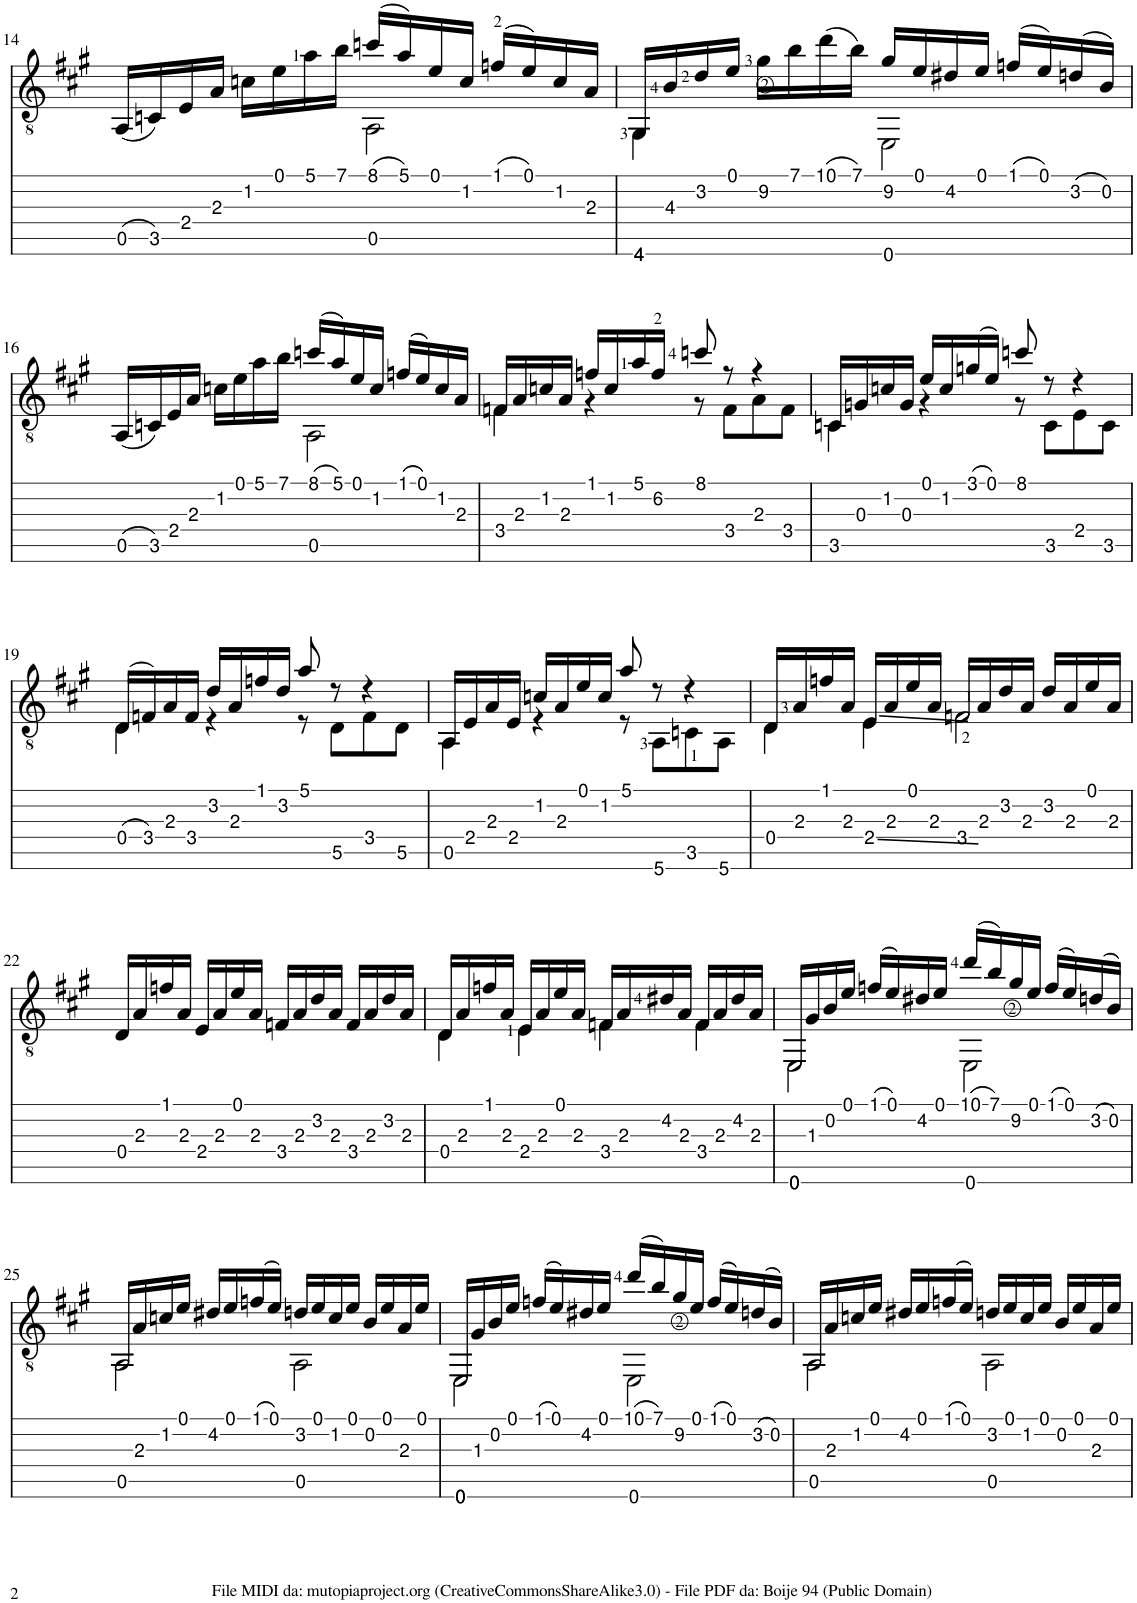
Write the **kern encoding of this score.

**kern	**kern
*part1	*part1
*staff2	*staff1
*I"Guitar	*
*I'Guit.	*
!!LO:PB:g=z
*	*clefGv2
*k[f#c#g#]	*k[f#c#g#]
*M4/4	*M4/4
=14	=14
*^	*^
16AALL	2ryy	(16AA/LL	2ryy
16CJ	.	16Cn/)	.
16EL	.	16E/	.
16AJJ	.	16A/JJ	.
16cLL	.	16cn\LL	.
16eJ	.	16e\	.
16aL	.	16a\	.
16bJJ	.	16b\JJ	.
16ccLL	2AA	(16ccn/LL	2AA\
16aJ	.	16a/)	.
16eL	.	16e/	.
16cJJ	.	16c/JJ	.
16fLL	.	(16fn/LL	.
16eJ	.	16e/)	.
16cL	.	16c/	.
16AJJ	.	16A/JJ	.
=15	=15	=15	=15
16GG#LL	4GG#	16GG#/LL	4GG#\
16BJ	.	16B/	.
16dL	.	16d/	.
16eJJ	.	16e/JJ	.
16g#LL	4ryy	16g#\LL	4ryy
16bJ	.	16b\	.
16ddL	.	(16dd\	.
16bJJ	.	16b\JJ)	.
16g#LL	2EE	16g#/LL	2EE\
16eJ	.	16e/	.
16d#XL	.	16d#X/	.
16eJJ	.	16e/JJ	.
16fLL	.	(16fn/LL	.
16eJ	.	16e/)	.
16dnL	.	(16dn/	.
16BJJ	.	16B/JJ)	.
!!LO:LB:g=z	!!
=16	=16	=16	=16
16AALL	2ryy	(16AA/LL	2ryy
16CnJ	.	16Cn/)	.
16EL	.	16E/	.
16AJJ	.	16A/JJ	.
16cLL	.	16cn\LL	.
16eJ	.	16e\	.
16aL	.	16a\	.
16bJJ	.	16b\JJ	.
16ccnLL	2AA	(16ccn/LL	2AA\
16aJ	.	16a/)	.
16eL	.	16e/	.
16cJJ	.	16c/JJ	.
16fnLL	.	(16fn/LL	.
16eJ	.	16e/)	.
16cL	.	16c/	.
16AJJ	.	16A/JJ	.
=17	=17	=17	=17
16FLL	4F	16Fn/LL	4F\
16AJ	.	16A/	.
16cL	.	16cn/	.
16AJJ	.	16A/JJ	.
16fLL	4r	16fn/LL	4r
16cJ	.	16c/	.
16aL	.	16a/	.
16fJJ	.	16f/JJ	.
8cc	8r	8ccn/	8r
8r	8F	8r	8F\L
4r	8AL	4r	8A\
.	8FJ	.	8F\J
=18	=18	=18	=18
16CLL	4C	16Cn/LL	4C\
16GJ	.	16Gn/	.
16cL	.	16cn/	.
16GJJ	.	16G/JJ	.
16eLL	4r	16e/LL	4r
16cJ	.	16c/	.
16gL	.	(16gn/	.
16eJJ	.	16e/JJ)	.
8cc	8r	8ccn/	8r
8r	8C	8r	8C\L
4r	8EL	4r	8E\
.	8CJ	.	8C\J
!!LO:LB:g=z	!!
=19	=19	=19	=19
16DLL	4D	(16D/LL	4D\
16FJ	.	16Fn/)	.
16AL	.	16A/	.
16FJJ	.	16F/JJ	.
16dLL	4r	16d/LL	4r
16AJ	.	16A/	.
16fL	.	16fn/	.
16dJJ	.	16d/JJ	.
8a	8r	8a/	8r
8r	8D	8r	8D\L
4r	8FL	4r	8F\
.	8DJ	.	8D\J
=20	=20	=20	=20
16AALL	4AA	16AA/LL	4AA\
16EJ	.	16E/	.
16AL	.	16A/	.
16EJJ	.	16E/JJ	.
16cLL	4r	16cn/LL	4r
16AJ	.	16A/	.
16eL	.	16e/	.
16cJJ	.	16c/JJ	.
8a	8r	8a/	8r
8r	8AA	8r	8AA\L
4r	8CL	4r	8Cn\
.	8AAJ	.	8AA\J
=21	=21	=21	=21
16DLL	4D	16D/LL	4D\
16AJ	.	16A/	.
16fL	.	16fn/	.
16AJJ	.	16A/JJ	.
16ELL	4E	16E/LL	4E\
16AJ	.	16A/	.
16eL	.	16e/	.
16AJJ	.	16A/JJ	.
!	!	!LO:N:head=open	!
16FLL	2F	16Fn/LL	2F\
16AJ	.	16A/	.
16dL	.	16d/	.
16AJJ	.	16A/JJ	.
16dLL	.	16d/LL	.
16AJ	.	16A/	.
16eL	.	16e/	.
16AJJ	.	16A/JJ	.
*v	*v	*	*
*	*v	*v
!!LO:LB:g=z
=22	=22
16DLL	16D/LL
16AJ	16A/
16fL	16fn/
16AJJ	16A/JJ
16ELL	16E/LL
16AJ	16A/
16eL	16e/
16AJJ	16A/JJ
16FLL	16Fn/LL
16AJ	16A/
16dL	16d/
16AJJ	16A/JJ
16FLL	16F/LL
16AJ	16A/
16dL	16d/
16AJJ	16A/JJ
=23	=23
*^	*^
16DLL	4D	16D/LL	4D\
16AJ	.	16A/	.
16fL	.	16fn/	.
16AJJ	.	16A/JJ	.
16ELL	4E	16E/LL	4E\
16AJ	.	16A/	.
16eL	.	16e/	.
16AJJ	.	16A/JJ	.
16FLL	4F	16Fn/LL	4F\
16AJ	.	16A/	.
16d#L	.	16d#X/	.
16AJJ	.	16A/JJ	.
16FLL	4F	16F/LL	4F\
16AJ	.	16A/	.
16d#L	.	16d#/	.
16AJJ	.	16A/JJ	.
=24	=24	=24	=24
!	!	!LO:N:head=open	!
16EELL	2EE	16EE/LL	2EE\
16G#J	.	16G#/	.
16BL	.	16B/	.
16eJJ	.	16e/JJ	.
16fLL	.	(16fn/LL	.
16eJ	.	16e/)	.
16d#L	.	16d#X/	.
16eJJ	.	16e/JJ	.
16ddLL	2EE	(16dd/LL	2EE\
16bJ	.	16b/)	.
16g#L	.	16g#/	.
16eJJ	.	16e/JJ	.
16fLL	.	(16f/LL	.
16eJ	.	16e/)	.
16dL	.	(16dn/	.
16BJJ	.	16B/JJ)	.
!!LO:LB:g=z	!!
=25	=25	=25	=25
!	!	!LO:N:head=open	!
16AALL	2AA	16AA/LL	2AA\
16AJ	.	16A/	.
16cL	.	16cn/	.
16eJJ	.	16e/JJ	.
16d#LL	.	16d#X/LL	.
16eJ	.	16e/	.
16fL	.	(16fn/	.
16eJJ	.	16e/JJ)	.
16dLL	2AA	16dn/LL	2AA\
16eJ	.	16e/	.
16cL	.	16c/	.
16eJJ	.	16e/JJ	.
16BLL	.	16B/LL	.
16eJ	.	16e/	.
16AL	.	16A/	.
16eJJ	.	16e/JJ	.
=26	=26	=26	=26
!	!	!LO:N:head=open	!
16EELL	2EE	16EE/LL	2EE\
16G#J	.	16G#/	.
16BL	.	16B/	.
16eJJ	.	16e/JJ	.
16fLL	.	(16fn/LL	.
16eJ	.	16e/)	.
16d#L	.	16d#X/	.
16eJJ	.	16e/JJ	.
16ddLL	2EE	(16dd/LL	2EE\
16bJ	.	16b/)	.
16g#L	.	16g#/	.
16eJJ	.	16e/JJ	.
16fLL	.	(16f/LL	.
16eJ	.	16e/)	.
16dL	.	(16dn/	.
16BJJ	.	16B/JJ)	.
=27	=27	=27	=27
!	!	!LO:N:head=open	!
16AALL	2AA	16AA/LL	2AA\
16AJ	.	16A/	.
16cL	.	16cn/	.
16eJJ	.	16e/JJ	.
16d#LL	.	16d#X/LL	.
16eJ	.	16e/	.
16fL	.	(16fn/	.
16eJJ	.	16e/JJ)	.
16dLL	2AA	16dn/LL	2AA\
16eJ	.	16e/	.
16cL	.	16c/	.
16eJJ	.	16e/JJ	.
16BLL	.	16B/LL	.
16eJ	.	16e/	.
16AL	.	16A/	.
16eJJ	.	16e/JJ	.
*v	*v	*	*
*	*v	*v
=	=
*-	*-
